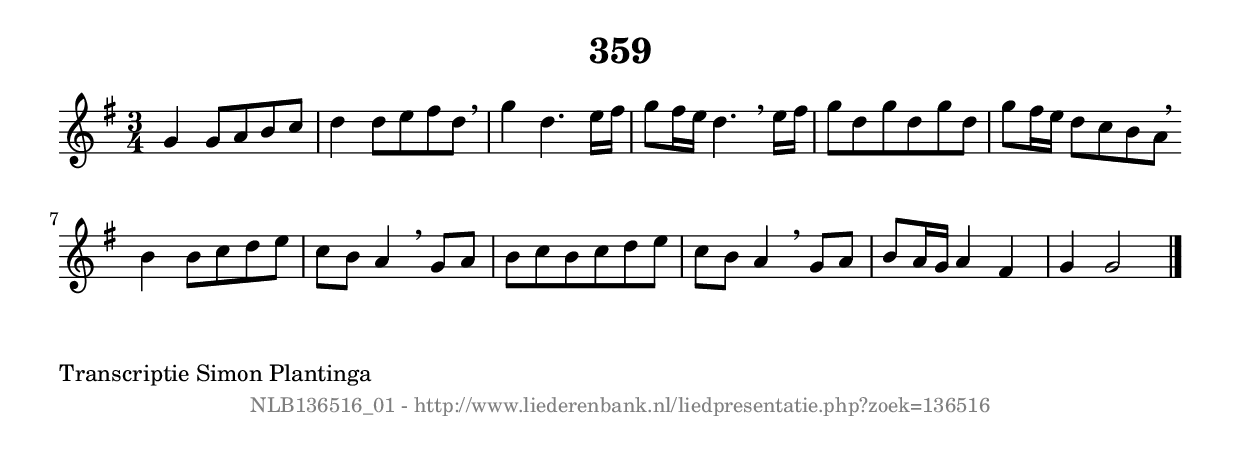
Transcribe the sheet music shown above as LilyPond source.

%
% produced by wce2krn 1.64 (7 June 2014)
%
\version"2.16"
#(append! paper-alist '(("long" . (cons (* 210 mm) (* 2000 mm)))))
#(set-default-paper-size "long")
sb = {\breathe}
mBreak = {\breathe }
bBreak = {\breathe }
x = {\once\override NoteHead #'style = #'cross }
gl=\glissando
itime={\override Staff.TimeSignature #'stencil = ##f }
ficta = {\once\set suggestAccidentals = ##t}
fine = {\once\override Score.RehearsalMark #'self-alignment-X = #1 \mark \markup {\italic{Fine}}}
dc = {\once\override Score.RehearsalMark #'self-alignment-X = #1 \mark \markup {\italic{D.C.}}}
dcf = {\once\override Score.RehearsalMark #'self-alignment-X = #1 \mark \markup {\italic{D.C. al Fine}}}
dcc = {\once\override Score.RehearsalMark #'self-alignment-X = #1 \mark \markup {\italic{D.C. al Coda}}}
ds = {\once\override Score.RehearsalMark #'self-alignment-X = #1 \mark \markup {\italic{D.S.}}}
dsf = {\once\override Score.RehearsalMark #'self-alignment-X = #1 \mark \markup {\italic{D.S. al Fine}}}
dsc = {\once\override Score.RehearsalMark #'self-alignment-X = #1 \mark \markup {\italic{D.S. al Coda}}}
pv = {\set Score.repeatCommands = #'((volta "1"))}
sv = {\set Score.repeatCommands = #'((volta "2"))}
tv = {\set Score.repeatCommands = #'((volta "3"))}
qv = {\set Score.repeatCommands = #'((volta "4"))}
xv = {\set Score.repeatCommands = #'((volta #f))}
\header{ tagline = ""
title = "359"
}
\score {{
\key g \major
\relative g'
{
\set melismaBusyProperties = #'()
\time 3/4
\tempo 4=120
\override Score.MetronomeMark #'transparent = ##t
\override Score.RehearsalMark #'break-visibility = #(vector #t #t #f)
g4 g8 a8 b8 c8 | d4 d8 e8 fis8 d8 \sb | g4 d4. e16 fis16 | g8 fis16 e16 d4. \sb e16 fis16 | g8 d8 g8 d8 g8 d8 | g8 fis16 e16 d8 c8 b8 a8 \bar ":|:" \bBreak
b4 b8 c8 d8 e8 | c8 b8 a4 \sb g8 a8 | b8 c8 b8 c8 d8 e8 | c8 b8 a4 \sb g8 a8 | b8 a16 g16 a4 fis4 | g4 g2 \bar "|."
 }}
 \midi { }
 \layout {
            indent = 0.0\cm
}
}
\markup { \wordwrap-string #" 
Transcriptie Simon Plantinga
"}
\markup { \vspace #0 } \markup { \with-color #grey \fill-line { \center-column { \smaller "NLB136516_01 - http://www.liederenbank.nl/liedpresentatie.php?zoek=136516" } } }
